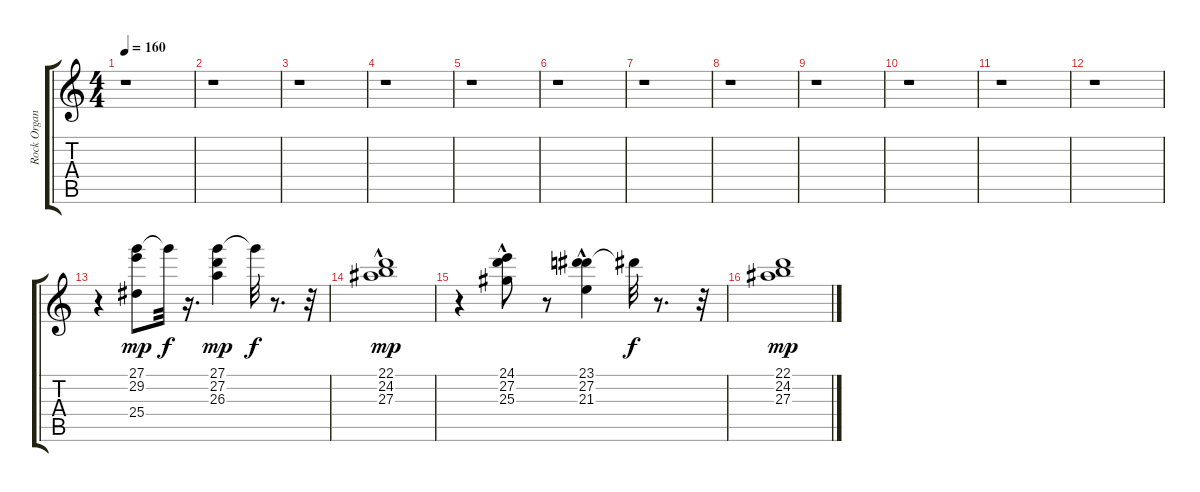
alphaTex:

\track ("Rock Organ" "Rock Organ") {instrument rockorgan}
\staff {score tabs}
\tuning (E4 B3 G3 D3 A2 E2) {hide}
\ts (4 4)
\tempo 160
\clef g2
\ks c
r.1{dy mp} |
r.1 |
r.1 |
r.1 |
r.1 |
r.1 |
r.1 |
r.1 |
r.1 |
r.1 |
r.1 |
r.1 |
r.4 (27.1 29.2 25.4).8 27.1{t}.32{dy f} r.16{d} (27.1 27.2 26.3).4{dy mp} 27.1{t}.32{dy f} r.8{d} r.32 |
(22.1{hac} 24.2{hac} 27.3).1{dy mp} |
r.4 (24.1{hac} 27.2 25.3{hac}).8 r.8 (23.1 27.2 21.3{hac}).4 23.1{t}.32{dy f} r.8{d} r.32 |
(22.1 24.2 27.3).1{dy mp}
